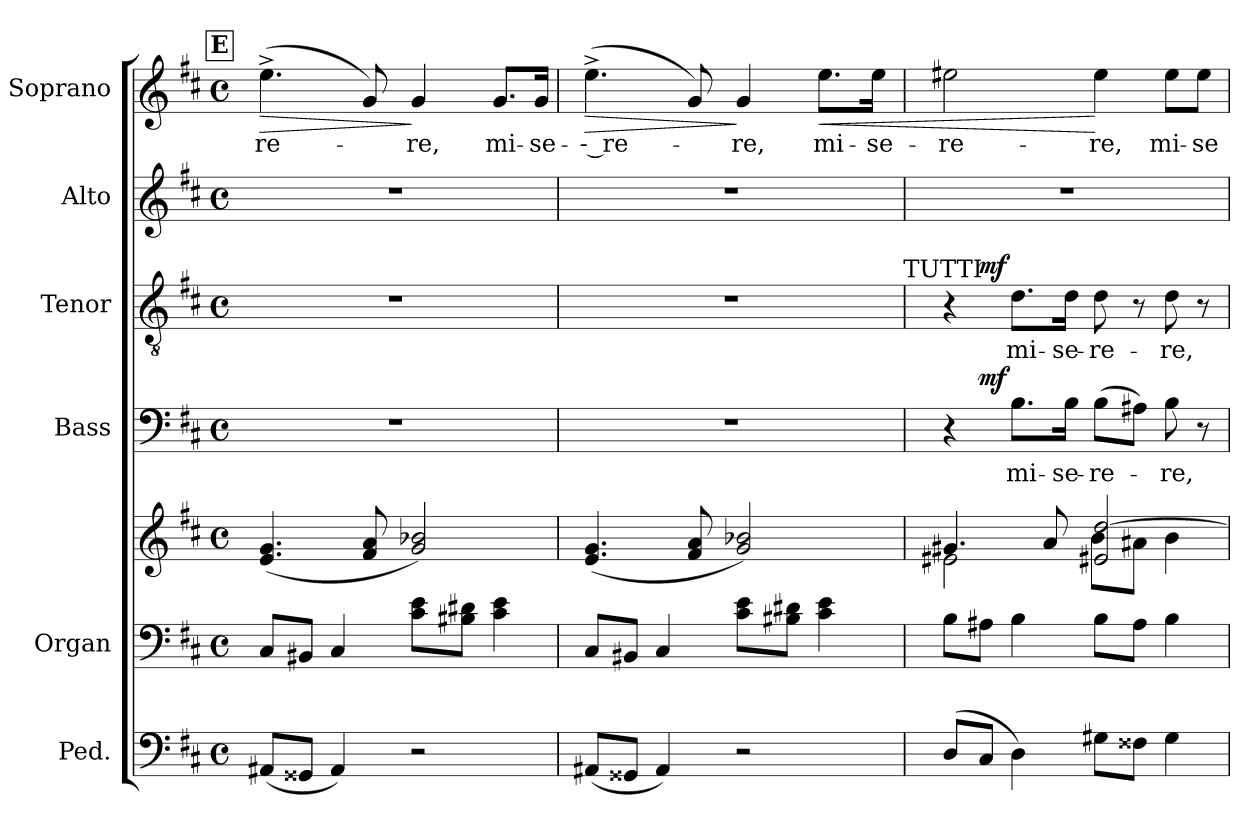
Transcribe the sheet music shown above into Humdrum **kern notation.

**kern	**kern	**kern	**kern	**text	**dynam	**kern	**text	**dynam	**kern	**kern	**text	**dynam
*part6	*part5	*part5	*part4	*part4	*part4	*part3	*part3	*part3	*part2	*part1	*part1	*part1
*staff7	*staff6	*staff5	*staff4	*staff4	*staff4	*staff3	*staff3	*staff3	*staff2	*staff1	*staff1	*staff1
*I"Ped.	*I"Organ	*	*I"Bass	*	*	*I"Tenor	*	*	*I"Alto	*I"Soprano	*	*
*	*I'Org.	*	*I'B.	*	*	*I'T.	*	*	*I'A.	*I'S.	*	*
*clefF4	*clefF4	*clefG2	*clefF4	*	*	*clefGv2	*	*	*clefG2	*clefG2	*	*
*	*	*	*	*	*	*ITrd7c12	*	*	*	*	*	*
*k[f#c#]	*k[f#c#]	*k[f#c#]	*k[f#c#]	*	*	*k[f#c#]	*	*	*k[f#c#]	*k[f#c#]	*	*
*D:	*D:	*D:	*D:	*	*	*D:	*	*	*D:	*D:	*	*
*M4/4	*M4/4	*M4/4	*M4/4	*	*	*M4/4	*	*	*M4/4	*M4/4	*	*
*met(c)	*met(c)	*met(c)	*met(c)	*	*	*met(c)	*	*	*met(c)	*met(c)	*	*
!!LO:REH:place=s1:B:color=#000000:enc=box:fs=17.1408:t=E
=46	=46	=46	=46	=46	=46	=46	=46	=46	=46	=46	=46	=46
!	!	!	!	!	!	!	!	!	!	!	!LO:LY:b:color=#000000	!LO:HP:b
(8AA#Xi/L	8C#i/L	(4.ei/ 4.gi	1r	.	.	1r	.	.	1r	(4.ee^i\	-re-	>
8GG##Xi/J	8BB#Xi/J	.	.	.	.	.	.	.	.	.	.	.
4AA#i/)	4C#i/	.	.	.	.	.	.	.	.	.	.	.
.	.	8f#i/ 8ai	.	.	.	.	.	.	.	8gi/)	.	.
!	!	!	!	!	!	!	!	!	!	!	!LO:LY:b:color=#000000	!
2r	8c#i\ 8ei\L	2gi/ 2b-Xi)	.	.	.	.	.	.	.	4gi/	-re,	]
.	8B#Xi\ 8d#Xi\J	.	.	.	.	.	.	.	.	.	.	.
!	!	!	!	!	!	!	!	!	!	!	!LO:LY:b:color=#000000	!
.	4c#i\ 4ei	.	.	.	.	.	.	.	.	8.gi/L	mi-	.
!	!	!	!	!	!	!	!	!	!	!	!LO:LY:b:color=#000000	!
.	.	.	.	.	.	.	.	.	.	16gi/Jk	-se-	.
!!LO:PB:g=z
=47	=47	=47	=47	=47	=47	=47	=47	=47	=47	=47	=47	=47
!	!	!	!	!	!	!	!	!	!	!	!LO:LY:b:color=#000000	!LO:HP:b
*	*	*	*	*	*	*^	*	*	*	*	*	*
(8AA#Xi/L	8C#i/L	(4.ei/ 4.gi	1r	.	.	1r	2ryy	.	.	1r	(4.ee^i\	-- re-	>
8GG##Xi/J	8BB#Xi/J	.	.	.	.	.	.	.	.	.	.	.	.
4AA#i/)	4C#i/	.	.	.	.	.	.	.	.	.	.	.	.
.	.	8f#i/ 8ai	.	.	.	.	.	.	.	.	8gi/)	.	.
!	!	!	!	!	!	!	!	!	!	!	!	!LO:LY:b:color=#000000	!
2r	8c#i\ 8ei\L	2gi/ 2b-Xi)	.	.	.	.	4ryy	.	.	.	4gi/	-re,	]
.	8B#Xi\ 8d#Xi\J	.	.	.	.	.	.	.	.	.	.	.	.
!	!	!	!	!	!	!	!	!	!	!	!	!LO:LY:b:color=#000000	!LO:HP:b
.	4c#i\ 4ei	.	.	.	.	.	8ryy	.	.	.	8.eei\L	mi-	<
.	.	.	.	.	.	.	16ryy	.	.	.	.	.	.
!	!	!	!	!	!	!	!	!	!	!	!	!LO:LY:b:color=#000000	!
.	.	.	.	.	.	.	32ryy	.	.	.	16eei\Jk	-se-	.
.	.	.	.	.	.	.	64ryy	.	.	.	.	.	.
.	.	.	.	.	.	.	128...ryy	.	.	.	.	.	.
!	!	!	!	!	!	!	!LO:TX:a:t=TUTTI	!	!	!	!	!	!
.	.	.	.	.	.	.	1024ryy	.	.	.	.	.	.
=48	=48	=48	=48	=48	=48	=48	=48	=48	=48	=48	=48	=48	=48
*	*	*^	*	*	*	*	*	*	*	*	*	*	*
!	!	!	!	!	!	!	!	!	!	!	!	!	!LO:LY:b:color=#000000	!
*	*	*	*	*^	*	*	*	*	*	*	*	*	*	*
(8Di/L	8Bi\L	4.g#Xi/	2e#Xi\	4r	8ryy	.	.	4r	8ryy	.	.	1r	2ee#Xi\	-re-	.
8C#i/J	8A#Xi\J	.	.	.	2..ryy	.	mf	.	2..ryy	.	mf	.	.	.	.
!	!	!	!	!	!	!LO:LY:b:color=#000000	!	!	!	!	!	!	!	!	!
!	!	!	!	!	!	!	!	!	!	!LO:LY:b:color=#000000	!	!	!	!	!
4Di\)	4Bi\	.	.	8.Bi\L	.	mi-	.	8.Di\L	.	mi-	.	.	.	.	.
.	.	8ai/	.	.	.	.	.	.	.	.	.	.	.	.	.
!	!	!	!	!	!	!LO:LY:b:color=#000000	!	!	!	!	!	!	!	!	!
!	!	!	!	!	!	!	!	!	!	!LO:LY:b:color=#000000	!	!	!	!	!
.	.	.	.	16Bi\Jk	.	-se-	.	16Di\Jk	.	-se-	.	.	.	.	.
!	!	!	!	!	!	!LO:LY:b:color=#000000	!	!	!	!	!	!	!	!	!
!	!	!	!	!	!	!	!	!	!	!LO:LY:b:color=#000000	!	!	!	!	!
!	!	!	!	!	!	!	!	!	!	!	!	!	!	!LO:LY:b:color=#000000	!
8G#Xi\L	8Bi\L	2e#Xi/ [2ddi	8bi\L	(8Bi\L	.	-re-	.	8Di\	.	-re-	.	.	4ee#i\	-re,	[
8F##Xi\J	8A#i\J	.	8a#Xi\J	8A#Xi\J)	.	.	.	8r	.	.	.	.	.	.	.
!	!	!	!	!	!	!LO:LY:b:color=#000000	!	!	!	!	!	!	!	!	!
!	!	!	!	!	!	!	!	!	!	!LO:LY:b:color=#000000	!	!	!	!	!
!	!	!	!	!	!	!	!	!	!	!	!	!	!	!LO:LY:b:color=#000000	!
4G#i\	4Bi\	.	4bi\	8Bi\	.	-re,	.	8Di\	.	-re,	.	.	8ee#i\L	mi-	.
!	!	!	!	!	!	!	!	!	!	!	!	!	!	!LO:LY:b:color=#000000	!
.	.	.	.	8r	.	.	.	8r	.	.	.	.	8ee#i\J	-se-	.
*	*	*v	*v	*	*	*	*	*v	*v	*	*	*	*	*	*
*	*	*	*v	*v	*	*	*	*	*	*	*	*	*
=	=	=	=	=	=	=	=	=	=	=	=	=
*-	*-	*-	*-	*-	*-	*-	*-	*-	*-	*-	*-	*-
